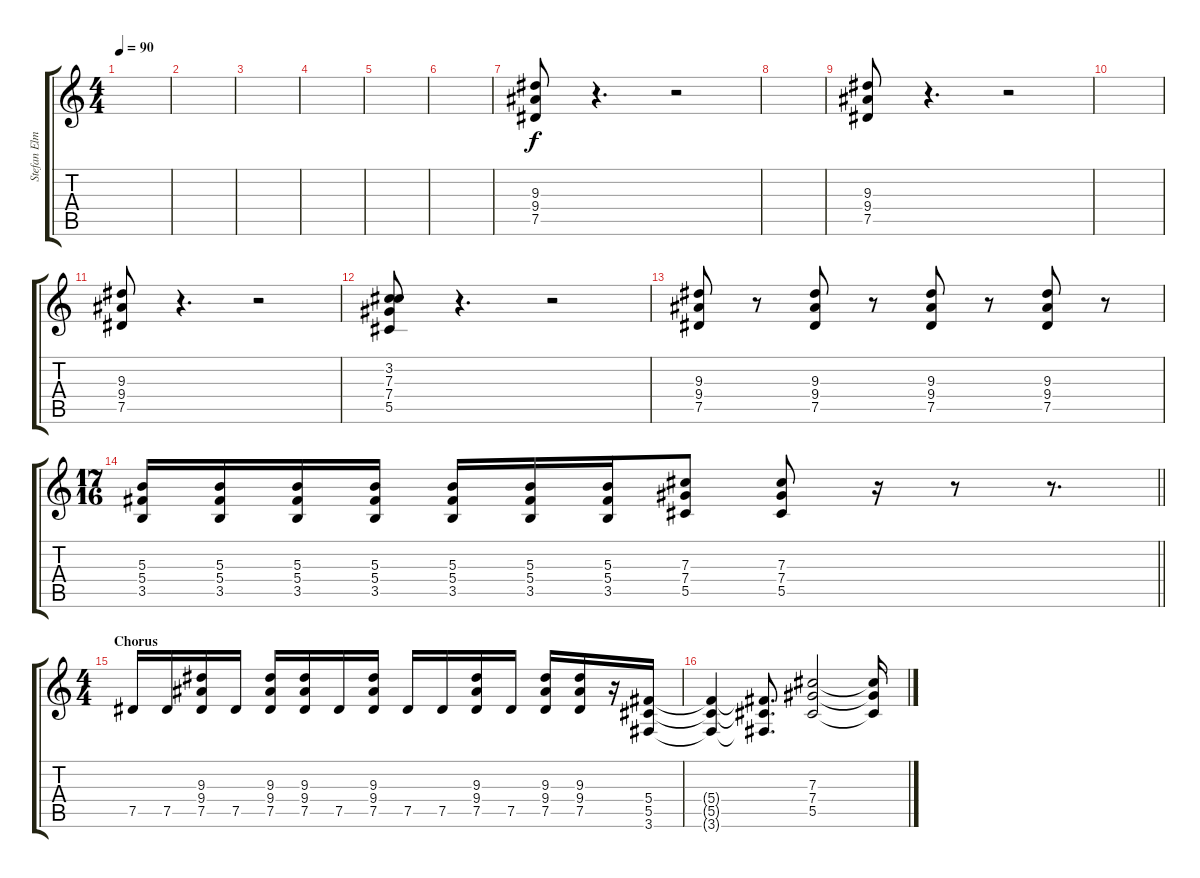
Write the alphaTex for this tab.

\track ("Stefan Elmgren: Lead Guitar" "Stefan Elm") {instrument distortionguitar}
\staff {score tabs}
\tuning (Eb4 Bb3 Gb3 Db3 Ab2 Eb2) {hide}
\ts (4 4)
\tempo 90
\clef g2
\ks c
|
|
|
|
|
|
(9.3 9.4 7.5).8 r.4{d} r.2 |
|
(9.3 9.4 7.5).8 r.4{d} r.2 |
|
(9.3 9.4 7.5).8 r.4{d} r.2 |
(3.2 7.3 7.4 5.5).8 r.4{d} r.2 |
(9.3 9.4 7.5).8 r.8 (9.3 9.4 7.5).8 r.8 (9.3 9.4 7.5).8 r.8 (9.3 9.4 7.5).8 r.8 |
\ts (17 16)
\barLineRight lightlight
(5.3 5.4 3.5).16 (5.3 5.4 3.5).16 (5.3 5.4 3.5).16 (5.3 5.4 3.5).16 (5.3 5.4 3.5).16 (5.3 5.4 3.5).16 (5.3 5.4 3.5).16 (7.3 7.4 5.5).8 (7.3 7.4 5.5).8 r.16 r.8 r.8{d} |
\ts (4 4)
\section ("" "Chorus")
7.5.16 7.5.16 (9.3 9.4 7.5).16 7.5.16 (9.3 9.4 7.5).16 (9.3 9.4 7.5).16 7.5.16 (9.3 9.4 7.5).16 7.5.16 7.5.16 (9.3 9.4 7.5).16 7.5.16 (9.3 9.4 7.5).16 (9.3 9.4 7.5).16 r.16 (5.4 5.5 3.6).16 |
(5.4{t} 5.5{t} 3.6{t}).4 (5.4{t} 5.5{t} 3.6{t}).8{d} (7.3 7.4 5.5).2 (7.3{t} 7.4{t} 5.5{t}).16
